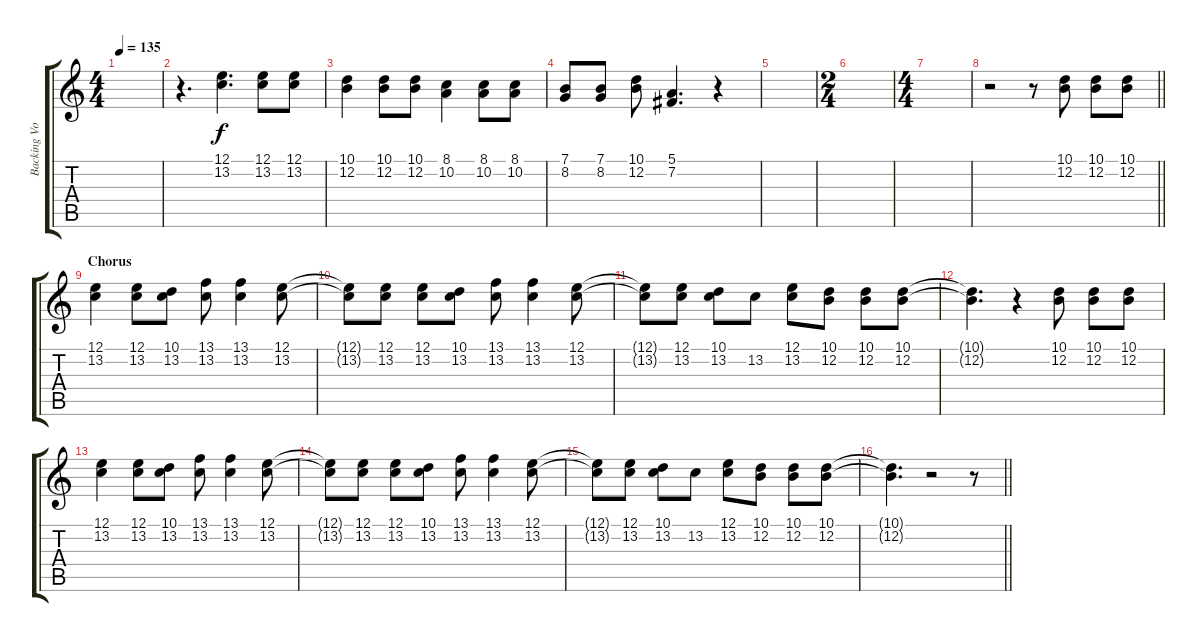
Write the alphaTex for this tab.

\track ("Backing Vocals" "Backing Vo") {instrument panflute}
\staff {score tabs}
\tuning (E4 B3 G3 D3 A2 E2) {hide}
\ts (4 4)
\tempo 135
\clef g2
\ks c
|
r.4{d} (12.1 13.2).4{d} (12.1 13.2).8 (12.1 13.2).8 |
(10.1 12.2).4 (10.1 12.2).8 (10.1 12.2).8 (8.1 10.2).4 (8.1 10.2).8 (8.1 10.2).8 |
(7.1 8.2).8 (7.1 8.2).8 (10.1 12.2).8 (5.1 7.2).4{d} r.4 |
|
\ts (2 4)
|
\ts (4 4)
|
\barLineRight lightlight
r.2 r.8 (10.1 12.2).8 (10.1 12.2).8 (10.1 12.2).8 |
\section ("" "Chorus")
(12.1 13.2).4 (12.1 13.2).8 (10.1 13.2).8 (13.1 13.2).8 (13.1 13.2).4 (12.1 13.2).8 |
(12.1{t} 13.2{t}).8 (12.1 13.2).8 (12.1 13.2).8 (10.1 13.2).8 (13.1 13.2).8 (13.1 13.2).4 (12.1 13.2).8 |
(12.1{t} 13.2{t}).8 (12.1 13.2).8 (10.1 13.2).8 13.2.8 (12.1 13.2).8 (10.1 12.2).8 (10.1 12.2).8 (10.1 12.2).8 |
(10.1{t} 12.2{t}).4{d} r.4 (10.1 12.2).8 (10.1 12.2).8 (10.1 12.2).8 |
(12.1 13.2).4 (12.1 13.2).8 (10.1 13.2).8 (13.1 13.2).8 (13.1 13.2).4 (12.1 13.2).8 |
(12.1{t} 13.2{t}).8 (12.1 13.2).8 (12.1 13.2).8 (10.1 13.2).8 (13.1 13.2).8 (13.1 13.2).4 (12.1 13.2).8 |
(12.1{t} 13.2{t}).8 (12.1 13.2).8 (10.1 13.2).8 13.2.8 (12.1 13.2).8 (10.1 12.2).8 (10.1 12.2).8 (10.1 12.2).8 |
\barLineRight lightlight
(10.1{t} 12.2{t}).4{d} r.2 r.8
